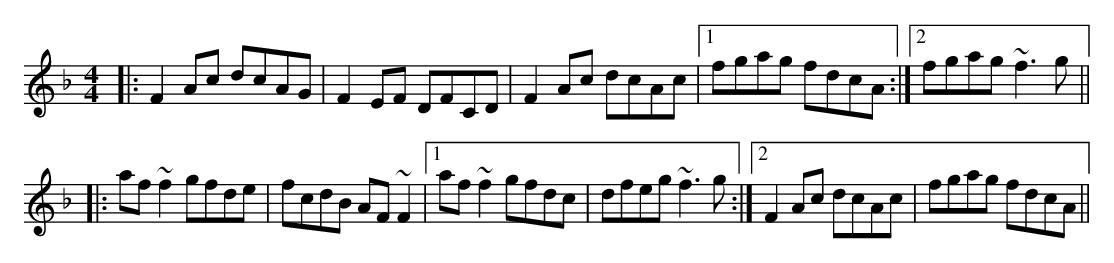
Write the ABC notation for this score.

X:1
M:4/4
K:F
|:F2Ac dcAG|F2EF DFCD|F2Ac dcAc|1 fgag fdcA:|2 fgag ~f3g||
|:af~f2 gfde|fcdB AF~F2|1 af~f2 gfdc|dfeg ~f3g:|2 F2Ac dcAc|fgag fdcA||
